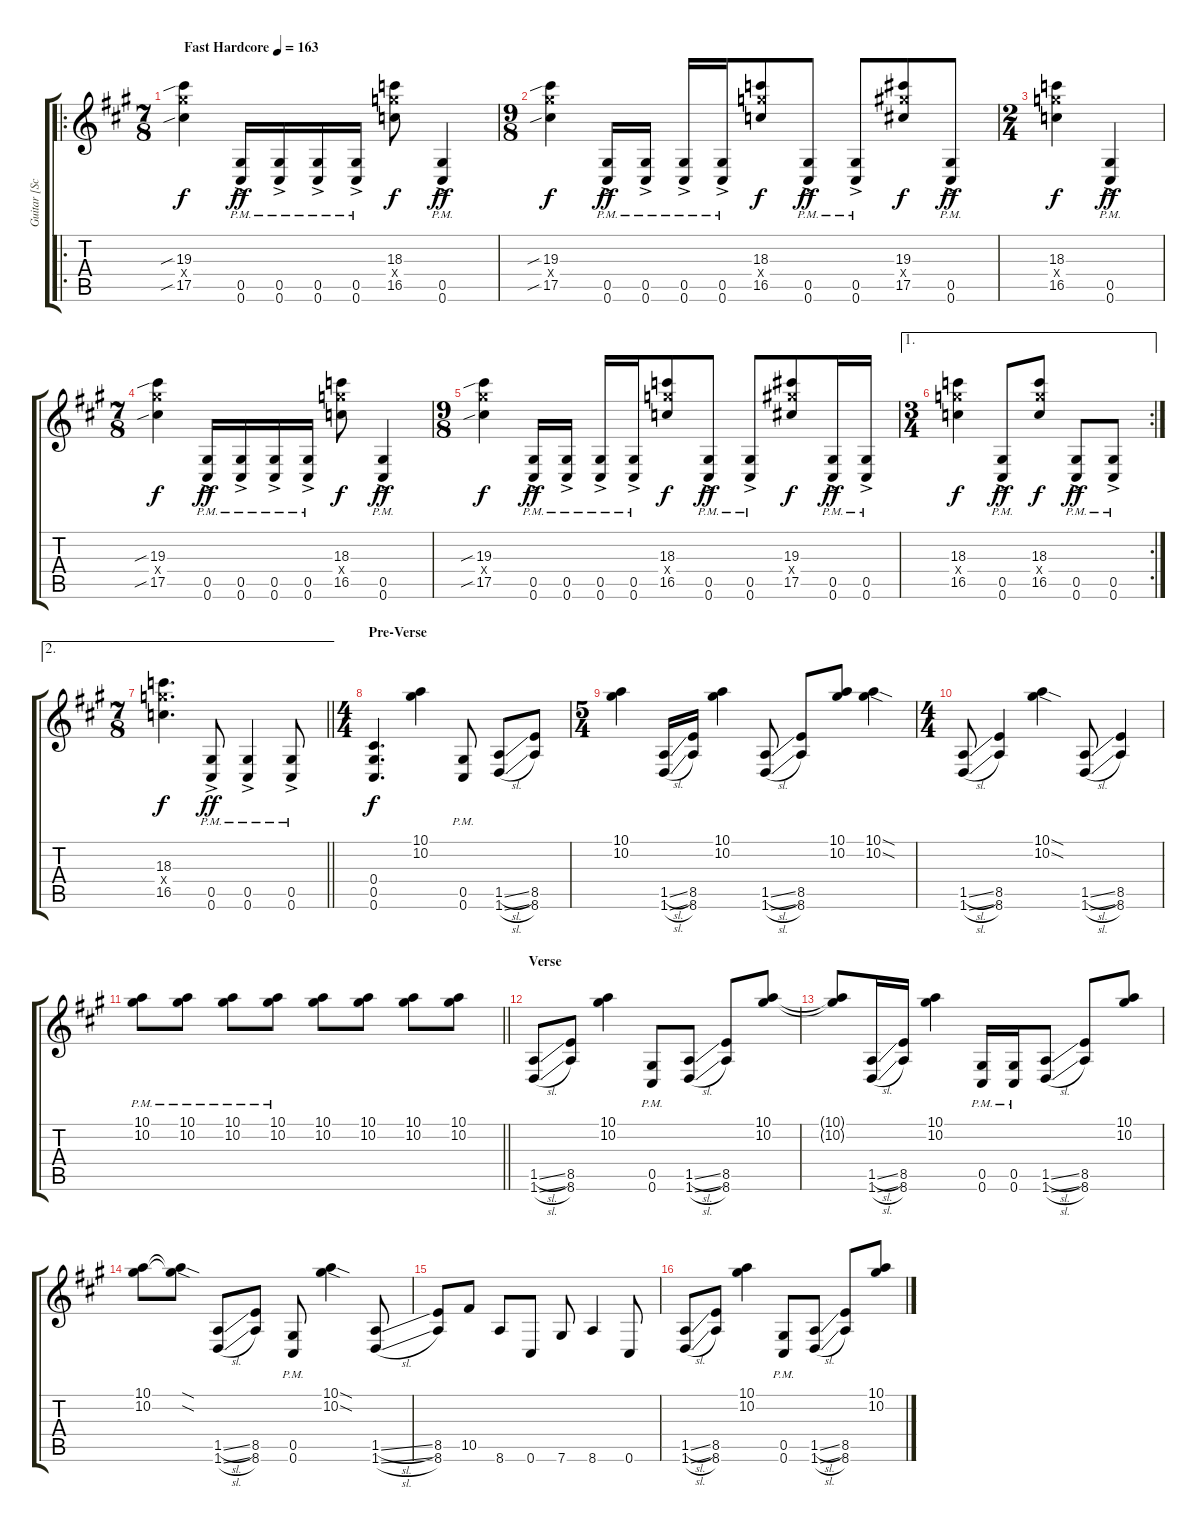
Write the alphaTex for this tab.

\track ("Guitar [Scott Henry]" "Guitar [Sc") {instrument distortionguitar}
\staff {score tabs}
\tuning (B3 Bb3 Gb3 Db3 Ab2 Db2) {hide}
\ro
\ts (7 8)
\tempo (163 "Fast Hardcore")
\clef g2
\ks a
(19.3{sib} 19.4{x} 17.5{sib}).4{dy f instrument distortionguitar} (0.5{ac pm} 0.6{ac pm}).16{dy ff} (0.5{ac pm} 0.6{ac pm}).16 (0.5{ac pm} 0.6{ac pm}).16 (0.5{ac pm} 0.6{ac pm}).16 (18.3 18.4{x} 16.5).8{dy f} (0.5{ac pm} 0.6{ac pm}).4{dy ff} |
\ts (9 8)
(19.3{sib} 19.4{x} 17.5{sib}).4{dy f} (0.5{ac pm} 0.6{ac pm}).16{dy ff} (0.5{ac pm} 0.6{ac pm}).16 (0.5{ac pm} 0.6{ac pm}).16 (0.5{ac pm} 0.6{ac pm}).16 (18.3 18.4{x} 16.5).8{dy f} (0.5{ac pm} 0.6{ac pm}).8{dy ff} (0.5{ac pm} 0.6{ac pm}).8 (19.3 19.4{x} 17.5).8{dy f} (0.5{ac pm} 0.6{ac pm}).8{dy ff} |
\ts (2 4)
(18.3 18.4{x} 16.5).4{dy f} (0.5{ac pm} 0.6{ac pm}).4{dy ff} |
\ts (7 8)
(19.3{sib} 19.4{x} 17.5{sib}).4{dy f} (0.5{ac pm} 0.6{ac pm}).16{dy ff} (0.5{ac pm} 0.6{ac pm}).16 (0.5{ac pm} 0.6{ac pm}).16 (0.5{ac pm} 0.6{ac pm}).16 (18.3 18.4{x} 16.5).8{dy f} (0.5{ac pm} 0.6{ac pm}).4{dy ff} |
\ts (9 8)
(19.3{sib} 19.4{x} 17.5{sib}).4{dy f} (0.5{ac pm} 0.6{ac pm}).16{dy ff} (0.5{ac pm} 0.6{ac pm}).16 (0.5{ac pm} 0.6{ac pm}).16 (0.5{ac pm} 0.6{ac pm}).16 (18.3 18.4{x} 16.5).8{dy f} (0.5{ac pm} 0.6{ac pm}).8{dy ff} (0.5{ac pm} 0.6{ac pm}).8 (19.3 19.4{x} 17.5).8{dy f} (0.5{ac pm} 0.6{ac pm}).16{dy ff} (0.5{ac pm} 0.6{ac pm}).16 |
\ae 1
\rc 2
\ts (3 4)
(18.3 18.4{x} 16.5).4{dy f} (0.5{ac pm} 0.6{ac pm}).8{dy ff} (18.3 18.4{x} 16.5).8{dy f} (0.5{ac pm} 0.6{ac pm}).8{dy ff} (0.5{ac pm} 0.6{ac pm}).8 |
\ae 2
\ts (7 8)
\barLineRight lightlight
(18.3 18.4{x} 16.5).4{d dy f} (0.5{ac pm} 0.6{ac pm}).8{dy ff} (0.5{ac pm} 0.6{ac pm}).4 (0.5{ac pm} 0.6{ac pm}).8 |
\ts (4 4)
\section ("" "Pre-Verse")
(0.4 0.5 0.6).4{d dy f} (10.1 10.2).4 (0.5{pm} 0.6{pm}).8 (1.5{sl} 1.6{sl}).8 (8.5 8.6).8 |
\ts (5 4)
(10.1 10.2).4 (1.5{sl} 1.6{sl}).16 (8.5 8.6).16 (10.1 10.2).4 (1.5{sl} 1.6{sl}).8 (8.5 8.6).8 (10.1 10.2).8 (10.1{sod} 10.2{sod}).4 |
\ts (4 4)
(1.5{sl} 1.6{sl}).8 (8.5 8.6).4 (10.1{sod} 10.2{sod}).4 (1.5{sl} 1.6{sl}).8 (8.5 8.6).4 |
\barLineRight lightlight
(10.1{pm} 10.2{pm}).8 (10.1{pm} 10.2{pm}).8 (10.1{pm} 10.2{pm}).8 (10.1{pm} 10.2{pm}).8 (10.1 10.2).8 (10.1 10.2).8 (10.1 10.2).8 (10.1 10.2).8 |
\section ("" "Verse")
(1.5{sl} 1.6{sl}).8 (8.5 8.6).8 (10.1 10.2).4 (0.5{pm} 0.6{pm}).8 (1.5{sl} 1.6{sl}).8 (8.5 8.6).8 (10.1 10.2).8 |
(10.1{t} 10.2{t}).8 (1.5{sl} 1.6{sl}).16 (8.5 8.6).16 (10.1 10.2).4 (0.5{pm} 0.6{pm}).16 (0.5{pm} 0.6{pm}).16 (1.5{sl} 1.6{sl}).8 (8.5 8.6).8 (10.1 10.2).8 |
(10.1 10.2).8 (10.1{sod t} 10.2{sod t}).8 (1.5{sl} 1.6{sl}).8 (8.5 8.6).8 (0.5{pm} 0.6{pm}).8 (10.1{sod} 10.2{sod}).4 (1.5{sl} 1.6{sl}).8 |
(8.5 8.6).8 10.5.8 8.6.8 0.6.8 7.6.8 8.6.4 0.6.8 |
(1.5{sl} 1.6{sl}).8 (8.5 8.6).8 (10.1 10.2).4 (0.5{pm} 0.6{pm}).8 (1.5{sl} 1.6{sl}).8 (8.5 8.6).8 (10.1 10.2).8
